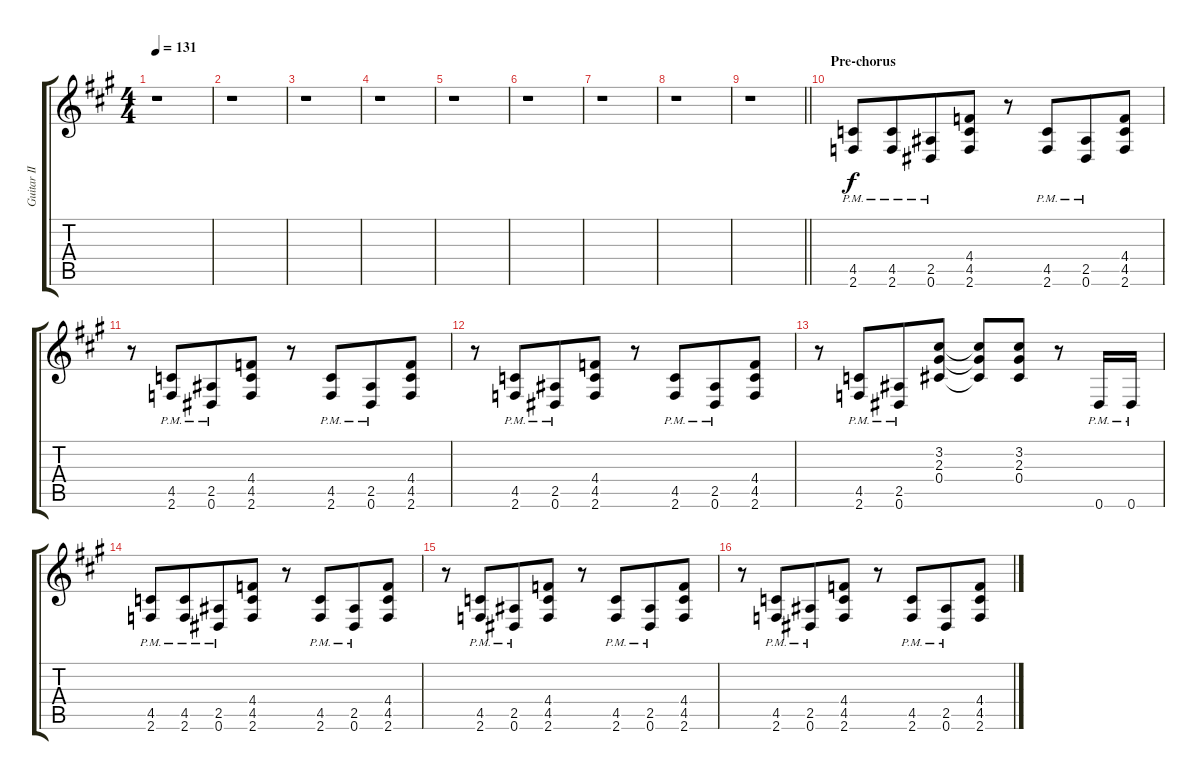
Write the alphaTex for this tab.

\track ("Guitar II (rhythm)" "Guitar II ") {instrument distortionguitar}
\staff {score tabs}
\tuning (Eb4 Bb3 Gb3 Db3 Ab2 Eb2) {hide}
\ts (4 4)
\tempo 131
\clef g2
\ks f#minor
r.1{dy f} |
r.1 |
r.1 |
r.1 |
r.1 |
r.1 |
r.1 |
r.1 |
\barLineRight lightlight
r.1 |
\section ("" "Pre-chorus")
(4.5{pm} 2.6{pm}).8 (4.5{pm} 2.6{pm}).8{beam merge} (2.5{pm} 0.6{pm}).8 (4.4 4.5 2.6).8 r.8 (4.5{pm} 2.6{pm}).8{beam merge} (2.5{pm} 0.6{pm}).8 (4.4 4.5 2.6).8 |
r.8 (4.5{pm} 2.6{pm}).8{beam merge} (2.5{pm} 0.6{pm}).8 (4.4 4.5 2.6).8 r.8 (4.5{pm} 2.6{pm}).8{beam merge} (2.5{pm} 0.6{pm}).8 (4.4 4.5 2.6).8 |
r.8 (4.5{pm} 2.6{pm}).8{beam merge} (2.5{pm} 0.6{pm}).8 (4.4 4.5 2.6).8 r.8 (4.5{pm} 2.6{pm}).8{beam merge} (2.5{pm} 0.6{pm}).8 (4.4 4.5 2.6).8 |
r.8 (4.5{pm} 2.6{pm}).8{beam merge} (2.5{pm} 0.6{pm}).8 (3.2 2.3 0.4).8 (3.2{t} 2.3{t} 0.4{t}).8 (3.2 2.3 0.4).8 r.8 0.6{pm}.16 0.6{pm}.16 |
(4.5{pm} 2.6{pm}).8 (4.5{pm} 2.6{pm}).8{beam merge} (2.5{pm} 0.6{pm}).8 (4.4 4.5 2.6).8 r.8 (4.5{pm} 2.6{pm}).8{beam merge} (2.5{pm} 0.6{pm}).8 (4.4 4.5 2.6).8 |
r.8 (4.5{pm} 2.6{pm}).8{beam merge} (2.5{pm} 0.6{pm}).8 (4.4 4.5 2.6).8 r.8 (4.5{pm} 2.6{pm}).8{beam merge} (2.5{pm} 0.6{pm}).8 (4.4 4.5 2.6).8 |
r.8 (4.5{pm} 2.6{pm}).8{beam merge} (2.5{pm} 0.6{pm}).8 (4.4 4.5 2.6).8 r.8 (4.5{pm} 2.6{pm}).8{beam merge} (2.5{pm} 0.6{pm}).8 (4.4 4.5 2.6).8
